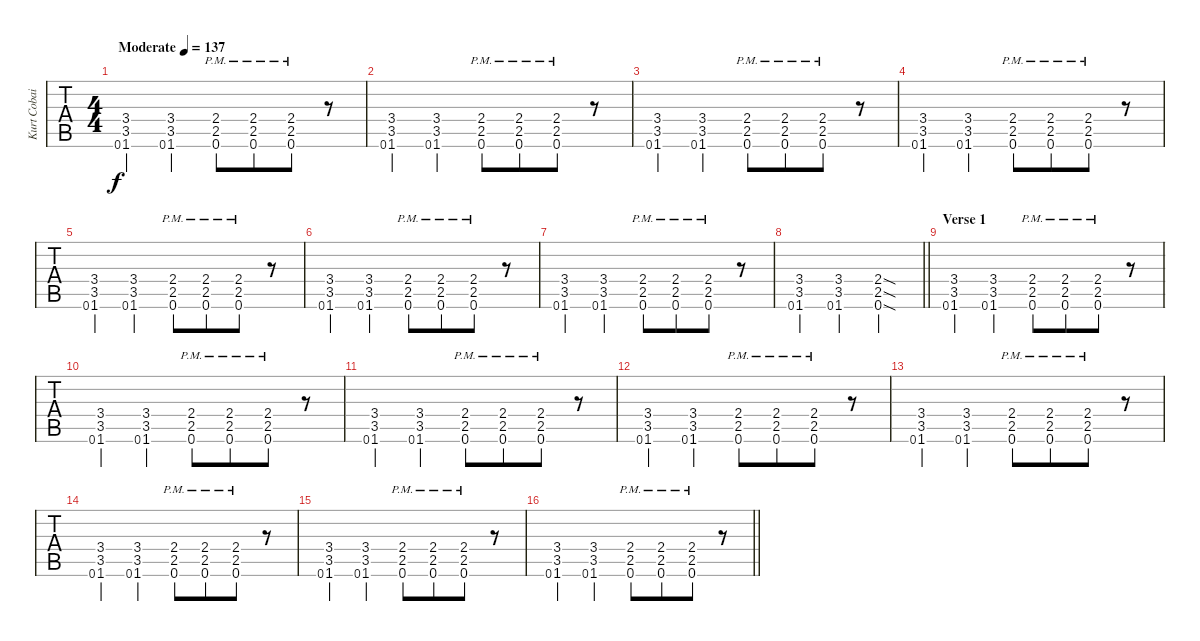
\track ("Kurt Cobain" "Kurt Cobai") {instrument distortionguitar}
\staff {tabs}
\tuning (Eb4 Bb3 Gb3 Db3 Ab2 Eb2) {hide}
\ts (4 4)
\tempo (137 "Moderate")
\clef g2
\ks c
0.6.8{gr dy f instrument distortionguitar} (3.4 3.5 1.6).4 0.6.8{gr} (3.4 3.5 1.6).4 (2.4{pm} 2.5{pm} 0.6{pm}).8 (2.4{pm} 2.5{pm} 0.6{pm}).8{beam merge} (2.4{pm} 2.5{pm} 0.6{pm}).8 r.8 |
0.6.8{gr} (3.4 3.5 1.6).4 0.6.8{gr} (3.4 3.5 1.6).4 (2.4{pm} 2.5{pm} 0.6{pm}).8 (2.4{pm} 2.5{pm} 0.6{pm}).8{beam merge} (2.4{pm} 2.5{pm} 0.6{pm}).8 r.8 |
0.6.8{gr} (3.4 3.5 1.6).4 0.6.8{gr} (3.4 3.5 1.6).4 (2.4{pm} 2.5{pm} 0.6{pm}).8 (2.4{pm} 2.5{pm} 0.6{pm}).8{beam merge} (2.4{pm} 2.5{pm} 0.6{pm}).8 r.8 |
0.6.8{gr} (3.4 3.5 1.6).4 0.6.8{gr} (3.4 3.5 1.6).4 (2.4{pm} 2.5{pm} 0.6{pm}).8 (2.4{pm} 2.5{pm} 0.6{pm}).8{beam merge} (2.4{pm} 2.5{pm} 0.6{pm}).8 r.8 |
0.6.8{gr} (3.4 3.5 1.6).4 0.6.8{gr} (3.4 3.5 1.6).4 (2.4{pm} 2.5{pm} 0.6{pm}).8 (2.4{pm} 2.5{pm} 0.6{pm}).8{beam merge} (2.4{pm} 2.5{pm} 0.6{pm}).8 r.8 |
0.6.8{gr} (3.4 3.5 1.6).4 0.6.8{gr} (3.4 3.5 1.6).4 (2.4{pm} 2.5{pm} 0.6{pm}).8 (2.4{pm} 2.5{pm} 0.6{pm}).8{beam merge} (2.4{pm} 2.5{pm} 0.6{pm}).8 r.8 |
0.6.8{gr} (3.4 3.5 1.6).4 0.6.8{gr} (3.4 3.5 1.6).4 (2.4{pm} 2.5{pm} 0.6{pm}).8 (2.4{pm} 2.5{pm} 0.6{pm}).8{beam merge} (2.4{pm} 2.5{pm} 0.6{pm}).8 r.8 |
\barLineRight lightlight
0.6.8{gr} (3.4 3.5 1.6).4 0.6.8{gr} (3.4 3.5 1.6).4 (2.4{sod} 2.5{sod} 0.6{sod}).2 |
\section ("" "Verse 1")
0.6.8{gr} (3.4 3.5 1.6).4 0.6.8{gr} (3.4 3.5 1.6).4 (2.4{pm} 2.5{pm} 0.6{pm}).8 (2.4{pm} 2.5{pm} 0.6{pm}).8{beam merge} (2.4{pm} 2.5{pm} 0.6{pm}).8 r.8 |
0.6.8{gr} (3.4 3.5 1.6).4 0.6.8{gr} (3.4 3.5 1.6).4 (2.4{pm} 2.5{pm} 0.6{pm}).8 (2.4{pm} 2.5{pm} 0.6{pm}).8{beam merge} (2.4{pm} 2.5{pm} 0.6{pm}).8 r.8 |
0.6.8{gr} (3.4 3.5 1.6).4 0.6.8{gr} (3.4 3.5 1.6).4 (2.4{pm} 2.5{pm} 0.6{pm}).8 (2.4{pm} 2.5{pm} 0.6{pm}).8{beam merge} (2.4{pm} 2.5{pm} 0.6{pm}).8 r.8 |
0.6.8{gr} (3.4 3.5 1.6).4 0.6.8{gr} (3.4 3.5 1.6).4 (2.4{pm} 2.5{pm} 0.6{pm}).8 (2.4{pm} 2.5{pm} 0.6{pm}).8{beam merge} (2.4{pm} 2.5{pm} 0.6{pm}).8 r.8 |
0.6.8{gr} (3.4 3.5 1.6).4 0.6.8{gr} (3.4 3.5 1.6).4 (2.4{pm} 2.5{pm} 0.6{pm}).8 (2.4{pm} 2.5{pm} 0.6{pm}).8{beam merge} (2.4{pm} 2.5{pm} 0.6{pm}).8 r.8 |
0.6.8{gr} (3.4 3.5 1.6).4 0.6.8{gr} (3.4 3.5 1.6).4 (2.4{pm} 2.5{pm} 0.6{pm}).8 (2.4{pm} 2.5{pm} 0.6{pm}).8{beam merge} (2.4{pm} 2.5{pm} 0.6{pm}).8 r.8 |
0.6.8{gr} (3.4 3.5 1.6).4 0.6.8{gr} (3.4 3.5 1.6).4 (2.4{pm} 2.5{pm} 0.6{pm}).8 (2.4{pm} 2.5{pm} 0.6{pm}).8{beam merge} (2.4{pm} 2.5{pm} 0.6{pm}).8 r.8 |
\barLineRight lightlight
0.6.8{gr} (3.4 3.5 1.6).4 0.6.8{gr} (3.4 3.5 1.6).4 (2.4{pm} 2.5{pm} 0.6{pm}).8 (2.4{pm} 2.5{pm} 0.6{pm}).8{beam merge} (2.4{pm} 2.5{pm} 0.6{pm}).8 r.8
